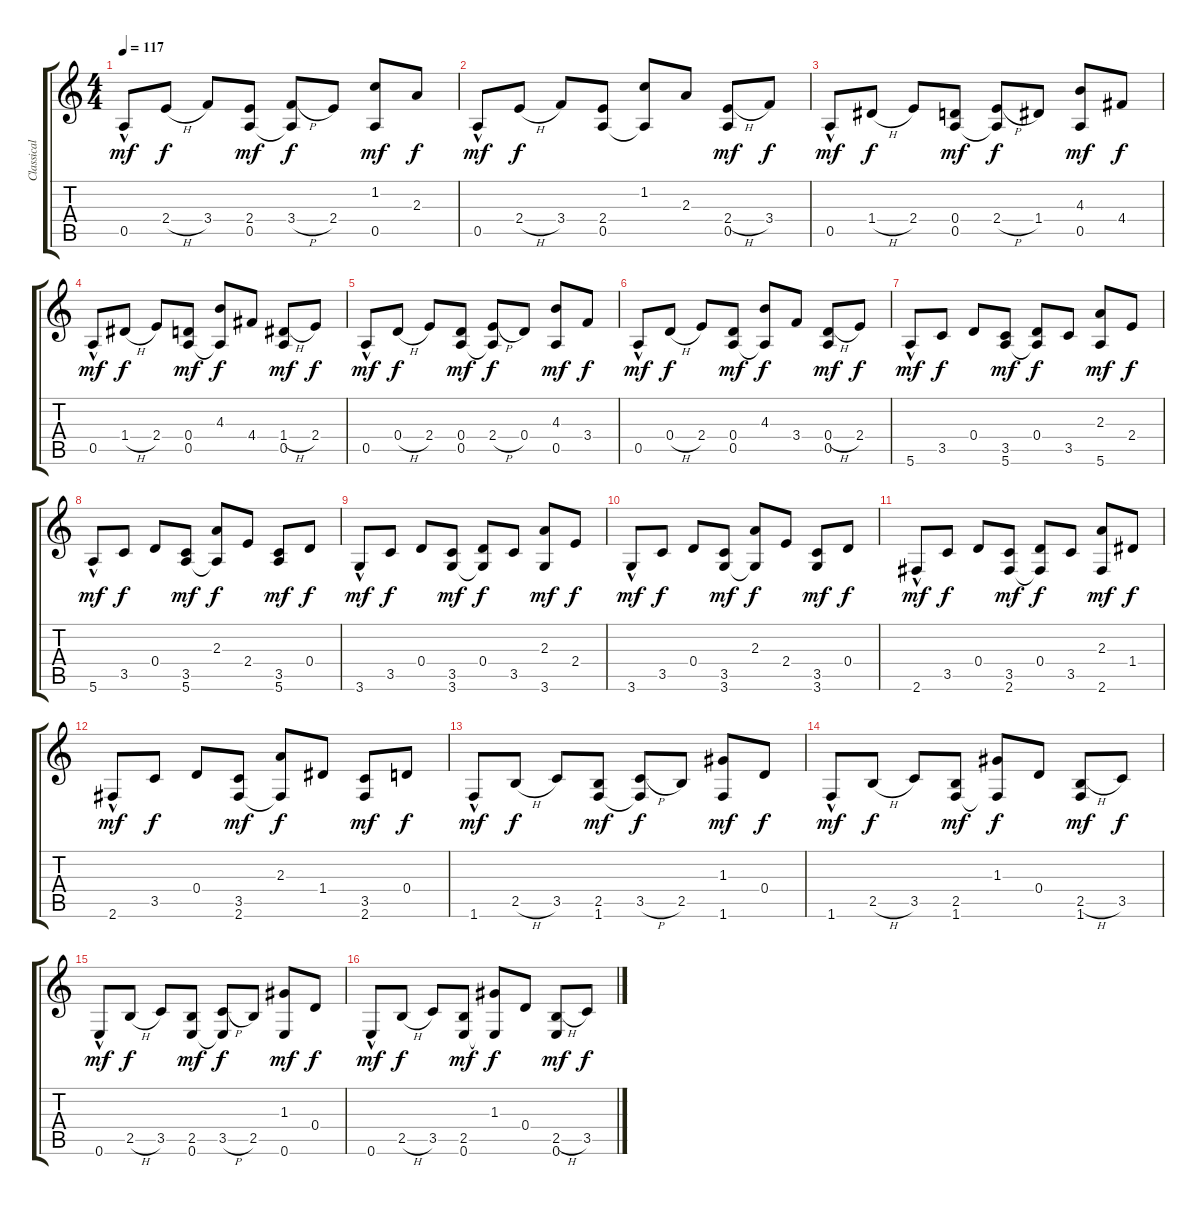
\track ("Classical guitar" "Classical ") {instrument acousticguitarnylon}
\staff {score tabs}
\tuning (E4 B3 G3 D3 A2 E2) {hide}
\ts (4 4)
\tempo 117
\clef g2
\ks c
0.5{hac}.8{dy mf instrument acousticguitarnylon} 2.4{h}.8{dy f} 3.4.8 (2.4 0.5).8{dy mf} (3.4{h} 0.5{t}).8{dy f} 2.4.8 (1.2 0.5).8{dy mf} 2.3.8{dy f} |
0.5{hac}.8{dy mf} 2.4{h}.8{dy f} 3.4.8 (2.4 0.5).8 (1.2 0.5{t}).8 2.3.8 (2.4{h} 0.5).8{dy mf} 3.4.8{dy f} |
0.5{hac}.8{dy mf} 1.4{h}.8{dy f} 2.4.8 (0.4 0.5).8{dy mf} (2.4{h} 0.5{t}).8{dy f} 1.4.8 (4.3 0.5).8{dy mf} 4.4.8{dy f} |
0.5{hac}.8{dy mf} 1.4{h}.8{dy f} 2.4.8 (0.4 0.5).8{dy mf} (4.3 0.5{t}).8{dy f} 4.4.8 (1.4{h} 0.5).8{dy mf} 2.4.8{dy f} |
0.5{hac}.8{dy mf} 0.4{h}.8{dy f} 2.4.8 (0.4 0.5).8{dy mf} (2.4{h} 0.5{t}).8{dy f} 0.4.8 (4.3 0.5).8{dy mf} 3.4.8{dy f} |
0.5{hac}.8{dy mf} 0.4{h}.8{dy f} 2.4.8 (0.4 0.5).8{dy mf} (4.3 0.5{t}).8{dy f} 3.4.8 (0.4{h} 0.5).8{dy mf} 2.4.8{dy f} |
5.6{hac}.8{dy mf} 3.5.8{dy f} 0.4.8 (3.5 5.6).8{dy mf} (0.4 5.6{t}).8{dy f} 3.5.8 (2.3 5.6).8{dy mf} 2.4.8{dy f} |
5.6{hac}.8{dy mf} 3.5.8{dy f} 0.4.8 (3.5 5.6).8{dy mf} (2.3 5.6{t}).8{dy f} 2.4.8 (3.5 5.6).8{dy mf} 0.4.8{dy f} |
3.6{hac}.8{dy mf} 3.5.8{dy f} 0.4.8 (3.5 3.6).8{dy mf} (0.4 3.6{t}).8{dy f} 3.5.8 (2.3 3.6).8{dy mf} 2.4.8{dy f} |
3.6{hac}.8{dy mf} 3.5.8{dy f} 0.4.8 (3.5 3.6).8{dy mf} (2.3 3.6{t}).8{dy f} 2.4.8 (3.5 3.6).8{dy mf} 0.4.8{dy f} |
2.6{hac}.8{dy mf} 3.5.8{dy f} 0.4.8 (3.5 2.6).8{dy mf} (0.4 2.6{t}).8{dy f} 3.5.8 (2.3 2.6).8{dy mf} 1.4.8{dy f} |
2.6{hac}.8{dy mf} 3.5.8{dy f} 0.4.8 (3.5 2.6).8{dy mf} (2.3 2.6{t}).8{dy f} 1.4.8 (3.5 2.6).8{dy mf} 0.4.8{dy f} |
1.6{hac}.8{dy mf} 2.5{h}.8{dy f} 3.5.8 (2.5 1.6).8{dy mf} (3.5{h} 1.6{t}).8{dy f} 2.5.8 (1.3 1.6).8{dy mf} 0.4.8{dy f} |
1.6{hac}.8{dy mf} 2.5{h}.8{dy f} 3.5.8 (2.5 1.6).8{dy mf} (1.3 1.6{t}).8{dy f} 0.4.8 (2.5{h} 1.6).8{dy mf} 3.5.8{dy f} |
0.6{hac}.8{dy mf} 2.5{h}.8{dy f} 3.5.8 (2.5 0.6).8{dy mf} (3.5{h} 0.6{t}).8{dy f} 2.5.8 (1.3 0.6).8{dy mf} 0.4.8{dy f} |
0.6{hac}.8{dy mf} 2.5{h}.8{dy f} 3.5.8 (2.5 0.6).8{dy mf} (1.3 0.6{t}).8{dy f} 0.4.8 (2.5{h} 0.6).8{dy mf} 3.5.8{dy f}
